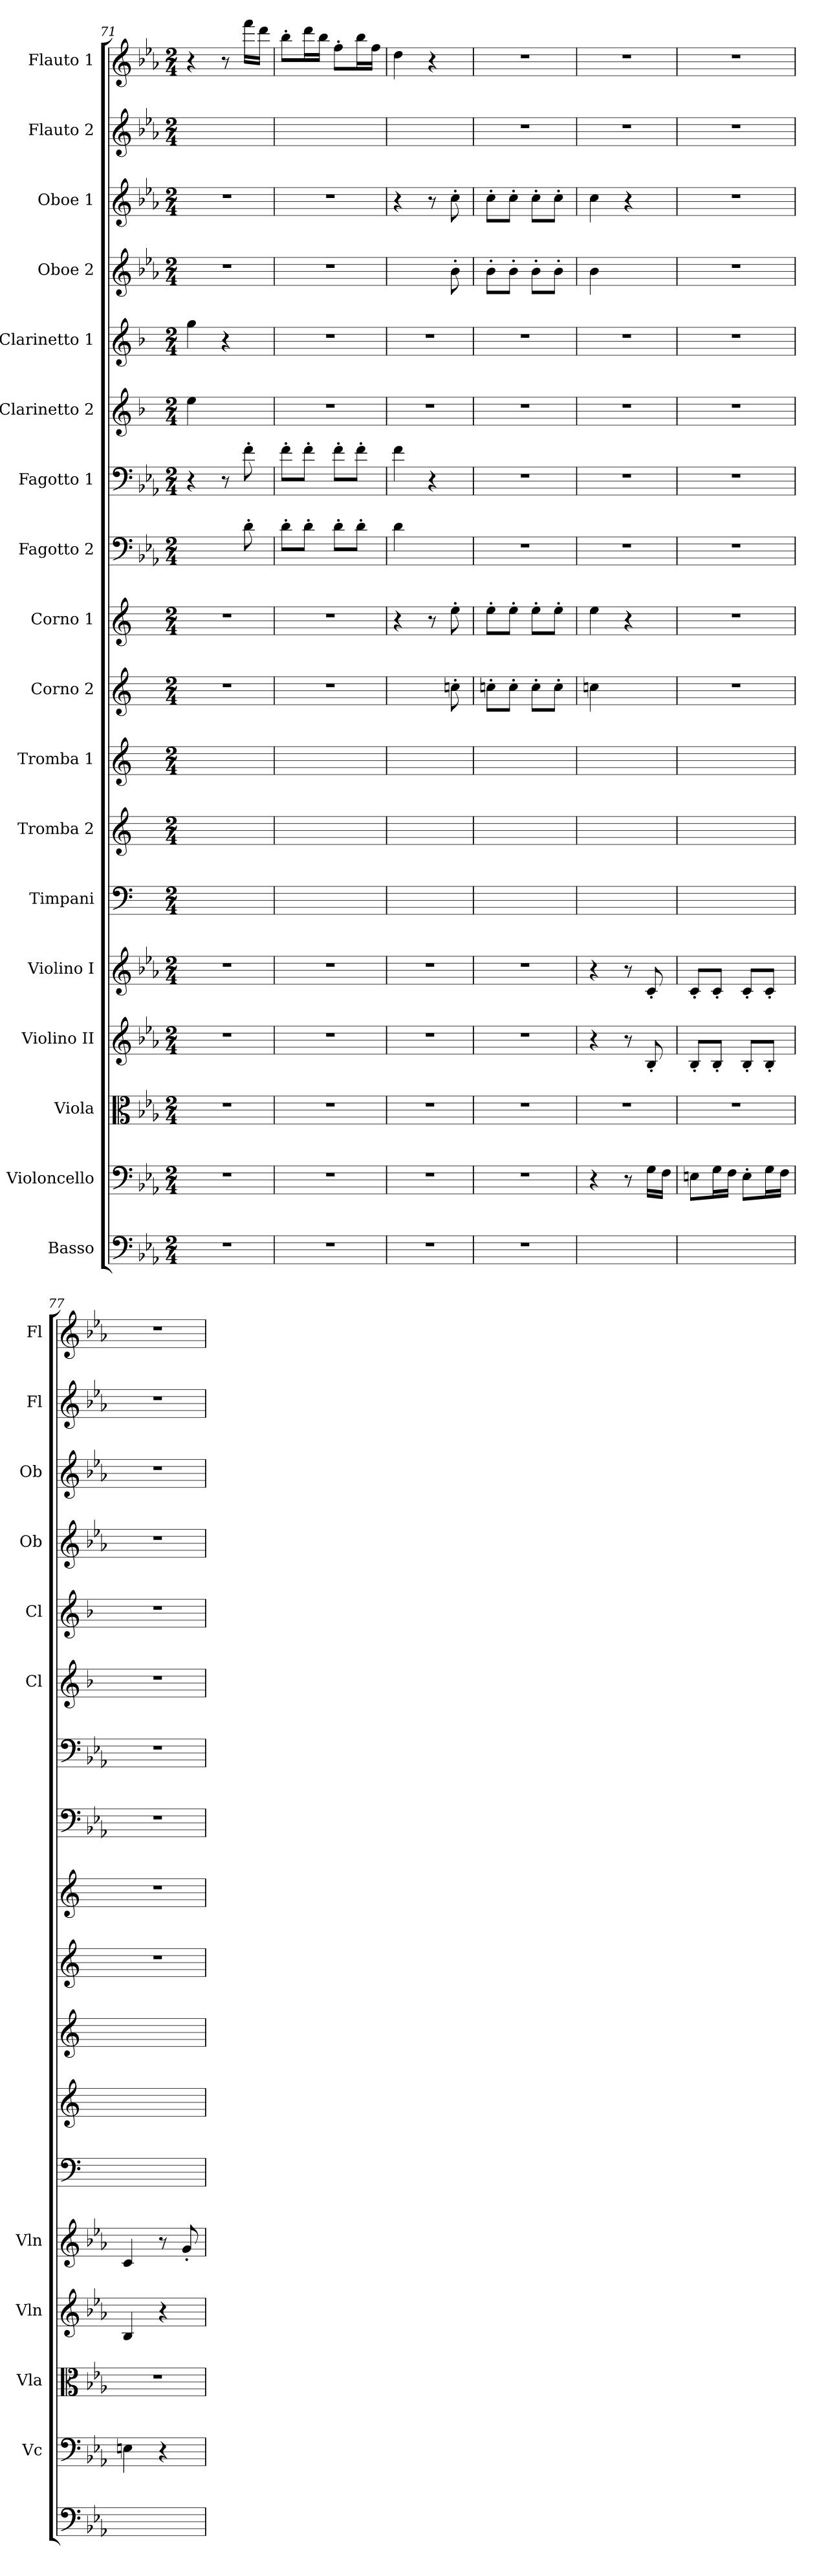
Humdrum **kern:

**kern	**kern	**kern	**kern	**kern	**kern	**kern	**kern	**kern	**kern	**kern	**kern	**kern	**kern	**kern	**kern	**kern	**kern
*part18	*part17	*part16	*part15	*part14	*part13	*part12	*part11	*part10	*part9	*part8	*part7	*part6	*part5	*part4	*part3	*part2	*part1
*staff18	*staff17	*staff16	*staff15	*staff14	*staff13	*staff12	*staff11	*staff10	*staff9	*staff8	*staff7	*staff6	*staff5	*staff4	*staff3	*staff2	*staff1
*I"Basso	*I"Violoncello	*I"Viola	*I"Violino II	*I"Violino I	*I"Timpani	*I"Tromba 2	*I"Tromba 1	*I"Corno 2	*I"Corno 1	*I"Fagotto 2	*I"Fagotto 1	*I"Clarinetto 2	*I"Clarinetto 1	*I"Oboe 2	*I"Oboe 1	*I"Flauto 2	*I"Flauto 1
*	*I'Vc	*I'Vla	*I'Vln	*I'Vln	*	*	*	*	*	*	*	*I'Cl	*I'Cl	*I'Ob	*I'Ob	*I'Fl	*I'Fl
*clefF4	*clefF4	*clefC3	*clefG2	*clefG2	*clefF4	*clefG2	*clefG2	*clefG2	*clefG2	*clefF4	*clefF4	*clefG2	*clefG2	*clefG2	*clefG2	*clefG2	*clefG2
*ITrd7c12	*	*	*	*	*	*ITrd-2c-3	*ITrd-2c-3	*ITrd5c9	*ITrd5c9	*	*	*ITrd1c2	*ITrd1c2	*	*	*	*
*k[b-e-a-]	*k[b-e-a-]	*k[b-e-a-]	*k[b-e-a-]	*k[b-e-a-]	*	*	*	*	*	*k[b-e-a-]	*k[b-e-a-]	*k[b-e-a-]	*k[b-e-a-]	*k[b-e-a-]	*k[b-e-a-]	*k[b-e-a-]	*k[b-e-a-]
*M2/4	*M2/4	*M2/4	*M2/4	*M2/4	*M2/4	*M2/4	*M2/4	*M2/4	*M2/4	*M2/4	*M2/4	*M2/4	*M2/4	*M2/4	*M2/4	*M2/4	*M2/4
=71	=71	=71	=71	=71	=71	=71	=71	=71	=71	=71	=71	=71	=71	=71	=71	=71	=71
2r	2r	2r	2r	2r	2ryy	2ryy	2ryy	2r	2r	4ryy	4r	4dd	4ff	2r	2r	2ryy	4r
.	.	.	.	.	.	.	.	.	.	8ryy	8r	4ryy	4r	.	.	.	8r
.	.	.	.	.	.	.	.	.	.	8d'	8f'	.	.	.	.	.	16fff\LL
.	.	.	.	.	.	.	.	.	.	.	.	.	.	.	.	.	16ddd\JJ
=72	=72	=72	=72	=72	=72	=72	=72	=72	=72	=72	=72	=72	=72	=72	=72	=72	=72
2r	2r	2r	2r	2r	2ryy	2ryy	2ryy	2r	2r	8d'\L	8f'\L	2r	2r	2r	2r	2ryy	8bb-'\L
.	.	.	.	.	.	.	.	.	.	8d'\J	8f'\J	.	.	.	.	.	16ddd\L
.	.	.	.	.	.	.	.	.	.	.	.	.	.	.	.	.	16bb-\JJ
.	.	.	.	.	.	.	.	.	.	8d'\L	8f'\L	.	.	.	.	.	8ff'\L
.	.	.	.	.	.	.	.	.	.	8d'\J	8f'\J	.	.	.	.	.	16bb-\L
.	.	.	.	.	.	.	.	.	.	.	.	.	.	.	.	.	16ff\JJ
=73	=73	=73	=73	=73	=73	=73	=73	=73	=73	=73	=73	=73	=73	=73	=73	=73	=73
2r	2r	2r	2r	2r	2ryy	2ryy	2ryy	4ryy	4r	4d	4f	2r	2r	4ryy	4r	2ryy	4dd
.	.	.	.	.	.	.	.	8ryy	8r	4ryy	4r	.	.	8ryy	8r	.	4r
.	.	.	.	.	.	.	.	8e-X'	8g'	.	.	.	.	8b-'	8cc'	.	.
=74	=74	=74	=74	=74	=74	=74	=74	=74	=74	=74	=74	=74	=74	=74	=74	=74	=74
2r	2r	2r	2r	2r	2ryy	2ryy	2ryy	8e-X'\L	8g'\L	2r	2r	2r	2r	8b-'\L	8cc'\L	2r	2r
.	.	.	.	.	.	.	.	8e-'\J	8g'\J	.	.	.	.	8b-'\J	8cc'\J	.	.
.	.	.	.	.	.	.	.	8e-'\L	8g'\L	.	.	.	.	8b-'\L	8cc'\L	.	.
.	.	.	.	.	.	.	.	8e-'\J	8g'\J	.	.	.	.	8b-'\J	8cc'\J	.	.
=75	=75	=75	=75	=75	=75	=75	=75	=75	=75	=75	=75	=75	=75	=75	=75	=75	=75
2ryy	4r	2r	4r	4r	2ryy	2ryy	2ryy	4e-X	4g	2r	2r	2r	2r	4b-	4cc	2r	2r
.	8r	.	8r	8r	.	.	.	4ryy	4r	.	.	.	.	4ryy	4r	.	.
.	16G\LL	.	8B-'	8c'	.	.	.	.	.	.	.	.	.	.	.	.	.
.	16F\JJ	.	.	.	.	.	.	.	.	.	.	.	.	.	.	.	.
=76	=76	=76	=76	=76	=76	=76	=76	=76	=76	=76	=76	=76	=76	=76	=76	=76	=76
2ryy	8En\L	2r	8B-'/L	8c'/L	2ryy	2ryy	2ryy	2r	2r	2r	2r	2r	2r	2r	2r	2r	2r
.	16G\L	.	8B-'/J	8c'/J	.	.	.	.	.	.	.	.	.	.	.	.	.
.	16F\JJ	.	.	.	.	.	.	.	.	.	.	.	.	.	.	.	.
.	8E'\L	.	8B-'/L	8c'/L	.	.	.	.	.	.	.	.	.	.	.	.	.
.	16G\L	.	8B-'/J	8c'/J	.	.	.	.	.	.	.	.	.	.	.	.	.
.	16F\JJ	.	.	.	.	.	.	.	.	.	.	.	.	.	.	.	.
=77	=77	=77	=77	=77	=77	=77	=77	=77	=77	=77	=77	=77	=77	=77	=77	=77	=77
2ryy	4En	2r	4B-	4c	2ryy	2ryy	2ryy	2r	2r	2r	2r	2r	2r	2r	2r	2r	2r
.	4r	.	4r	8r	.	.	.	.	.	.	.	.	.	.	.	.	.
.	.	.	.	8g'	.	.	.	.	.	.	.	.	.	.	.	.	.
=	=	=	=	=	=	=	=	=	=	=	=	=	=	=	=	=	=
*-	*-	*-	*-	*-	*-	*-	*-	*-	*-	*-	*-	*-	*-	*-	*-	*-	*-
